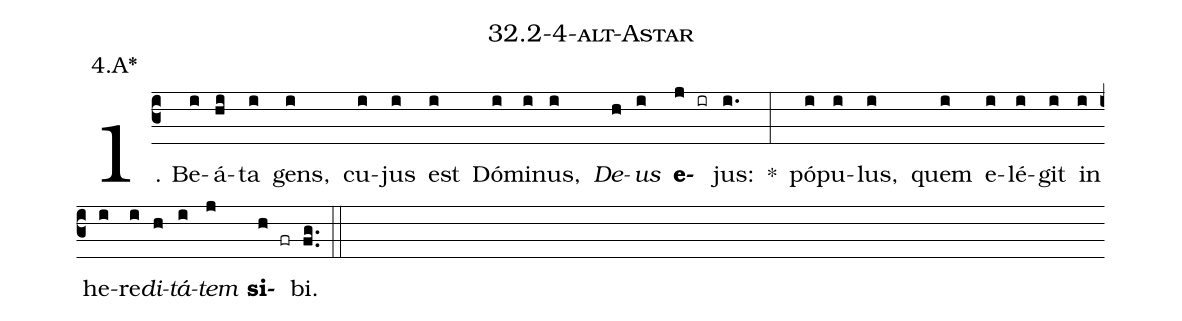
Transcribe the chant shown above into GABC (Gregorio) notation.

name: 32.2-4-alt-Astar;
annotation: 4.A*;
%%
(c3)1. Be(i)á(hi)ta(i) gens,(i) cu(i)jus(i) est(i) Dó(i)mi(i)nus,(i) <i>De</i>(h)<i>us</i>(i) <b>e</b>(j ir)jus:(i.) *(:) pó(i)pu(i)lus,(i) quem(i) e(i)lé(i)git(i) in(i) he(i)re(i)<i>di</i>(h)<i>tá</i>(i)<i>tem</i>(j) <b>si</b>(h fr)bi.(fg..) (::)
